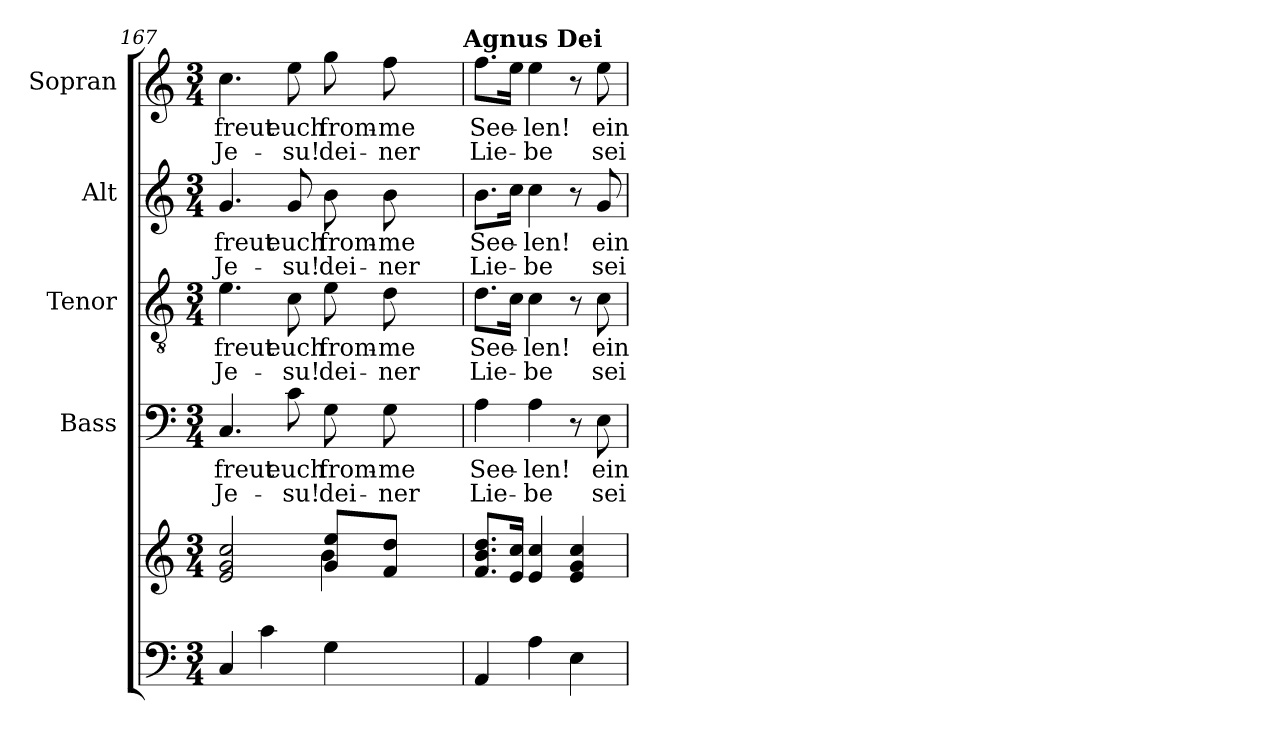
**kern	**kern	**kern	**text	**text	**kern	**text	**text	**kern	**text	**text	**kern	**text	**text
*part5	*part5	*part4	*part4	*part4	*part3	*part3	*part3	*part2	*part2	*part2	*part1	*part1	*part1
*staff6	*staff5	*staff4	*staff4	*staff4	*staff3	*staff3	*staff3	*staff2	*staff2	*staff2	*staff1	*staff1	*staff1
*	*	*I"Bass	*	*	*I"Tenor	*	*	*I"Alt	*	*	*I"Sopran	*	*
*	*	*I'B.	*	*	*I'T.	*	*	*I'A.	*	*	*I'S.	*	*
*clefF4	*clefG2	*clefF4	*	*	*clefGv2	*	*	*clefG2	*	*	*clefG2	*	*
*k[]	*k[]	*k[]	*	*	*k[]	*	*	*k[]	*	*	*k[]	*	*
*C:	*C:	*C:	*	*	*C:	*	*	*C:	*	*	*C:	*	*
*M3/4	*M3/4	*M3/4	*	*	*M3/4	*	*	*M3/4	*	*	*M3/4	*	*
=167	=167	=167	=167	=167	=167	=167	=167	=167	=167	=167	=167	=167	=167
*	*^	*	*	*	*	*	*	*	*	*	*	*	*
!	!	!	!	!LO:LY:b	!LO:LY:b	!	!LO:LY:b	!LO:LY:b	!	!LO:LY:b	!LO:LY:b	!	!LO:LY:b	!LO:LY:b
4C/	2e/ 2g/ 2cc/	2ryy	4.C/	-freut	Je-	4.e\	-freut	Je-	4.g/	-freut	Je-	4.cc\	-freut	Je-
4c\	.	.	.	.	.	.	.	.	.	.	.	.	.	.
!	!	!	!	!LO:LY:b	!LO:LY:b	!	!LO:LY:b	!LO:LY:b	!	!LO:LY:b	!LO:LY:b	!	!LO:LY:b	!LO:LY:b
.	.	.	8c\	euch	-su!	8c\	euch	-su!	8g/	euch	-su!	8ee\	euch	-su!
!	!	!	!	!LO:LY:b	!LO:LY:b	!	!LO:LY:b	!LO:LY:b	!	!LO:LY:b	!LO:LY:b	!	!LO:LY:b	!LO:LY:b
4G\	8g/ 8ee/L	4b\	8G\	from-	dei-	8e\	from-	dei-	8b\	from-	dei-	8gg\	from-	dei-
!	!	!	!	!LO:LY:b	!LO:LY:b	!	!LO:LY:b	!LO:LY:b	!	!LO:LY:b	!LO:LY:b	!	!LO:LY:b	!LO:LY:b
.	8f/ 8dd/J	.	8G\	-me	-ner	8d\	-me	-ner	8b\	-me	-ner	8ff\	-me	-ner
4.ryy	4.ryy	4.ryy	4.ryy	.	.	4.ryy	.	.	4.ryy	.	.	4.ryy	.	.
!	!	!	!	!	!	!	!	!	!	!	!	!LO:TX:a:B:t=Agnus Dei	!	!
=168	=168	=168	=168	=168	=168	=168	=168	=168	=168	=168	=168	=168	=168	=168
!	!	!	!	!LO:LY:b	!LO:LY:b	!	!LO:LY:b	!LO:LY:b	!	!LO:LY:b	!LO:LY:b	!	!LO:LY:b	!LO:LY:b
*	*v	*v	*	*	*	*	*	*	*	*	*	*	*	*
4AA/	8.f/ 8.b/ 8.dd/L	4A\	See-	Lie-	8.d\L	See-	Lie-	8.b\L	See-	Lie-	8.ff\L	See-	Lie-
.	16e/ 16cc/Jk	.	.	.	16c\Jk	.	.	16cc\Jk	.	.	16ee\Jk	.	.
!	!	!	!LO:LY:b	!LO:LY:b	!	!LO:LY:b	!LO:LY:b	!	!LO:LY:b	!LO:LY:b	!	!LO:LY:b	!LO:LY:b
4A\	4e/ 4cc/	4A\	-len!	-be	4c\	-len!	-be	4cc\	-len!	-be	4ee\	-len!	-be
4E\	4e/ 4g/ 4cc/	8r	.	.	8r	.	.	8r	.	.	8r	.	.
!	!	!	!LO:LY:b	!LO:LY:b	!	!LO:LY:b	!LO:LY:b	!	!LO:LY:b	!LO:LY:b	!	!LO:LY:b	!LO:LY:b
.	.	8E\	ein	sei	8c\	ein	sei	8g/	ein	sei	8ee\	ein	sei
=	=	=	=	=	=	=	=	=	=	=	=	=	=
*-	*-	*-	*-	*-	*-	*-	*-	*-	*-	*-	*-	*-	*-
